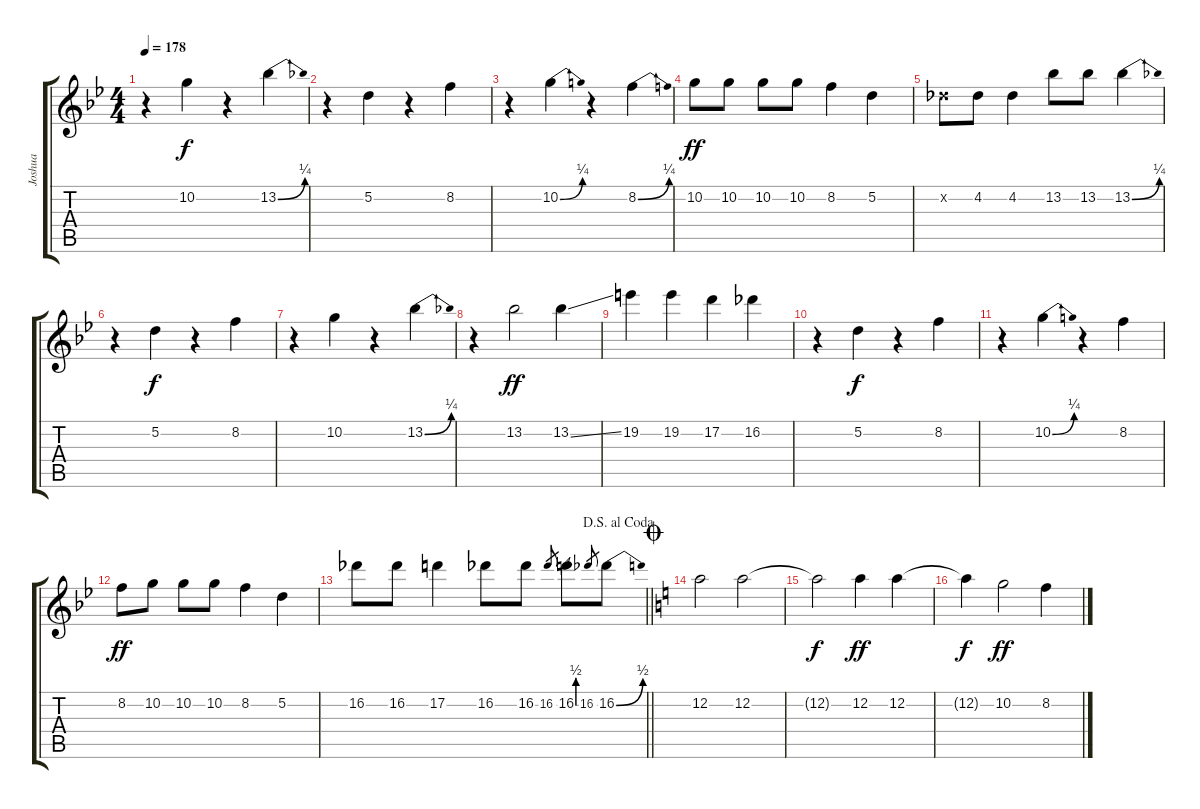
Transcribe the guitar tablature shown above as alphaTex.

\track ("Joshua" "Joshua") {instrument distortionguitar}
\staff {score tabs}
\tuning (D4 A3 F3 C3 G2 D2) {hide}
\ts (4 4)
\tempo 178
\clef g2
\ks gminor
r.4{dy f} 10.2.4 r.4 13.2{be (bend 0 0 60 1)}.4 |
r.4 5.2.4 r.4 8.2.4 |
r.4 10.2{be (bend 0 0 60 1)}.4 r.4 8.2{be (bend 0 0 60 1)}.4 |
10.2.8{dy ff} 10.2.8 10.2.8 10.2.8 8.2.4 5.2.4 |
4.2{x}.8 4.2.8 4.2.4 13.2.8 13.2.8 13.2{be (bend 0 0 60 1)}.4 |
r.4 5.2.4{dy f} r.4 8.2.4 |
r.4 10.2.4 r.4 13.2{be (bend 0 0 60 1)}.4 |
r.4 13.2.2{dy ff} 13.2{ss}.4 |
19.2.4 19.2.4 17.2.4 16.2.4 |
r.4 5.2.4{dy f} r.4 8.2.4 |
r.4 10.2{be (bend 0 0 60 1)}.4 r.4 8.2.4 |
8.2.8{dy ff} 10.2.8 10.2.8 10.2.8 8.2.4 5.2.4 |
\jump dalsegnoalcoda
\barLineRight lightlight
16.2.8 16.2.8 17.2.4 16.2.8 16.2.8 16.2.8{gr} 16.2{be (bend 0 0 60 2)}.8 16.2.8{gr} 16.2{be (bend 0 0 60 2)}.8 |
\jump coda
\ks c
12.2.2 12.2.2 |
12.2{t}.2{dy f} 12.2.4{dy ff} 12.2.4 |
12.2{t}.4{dy f} 10.2.2{dy ff} 8.2.4
